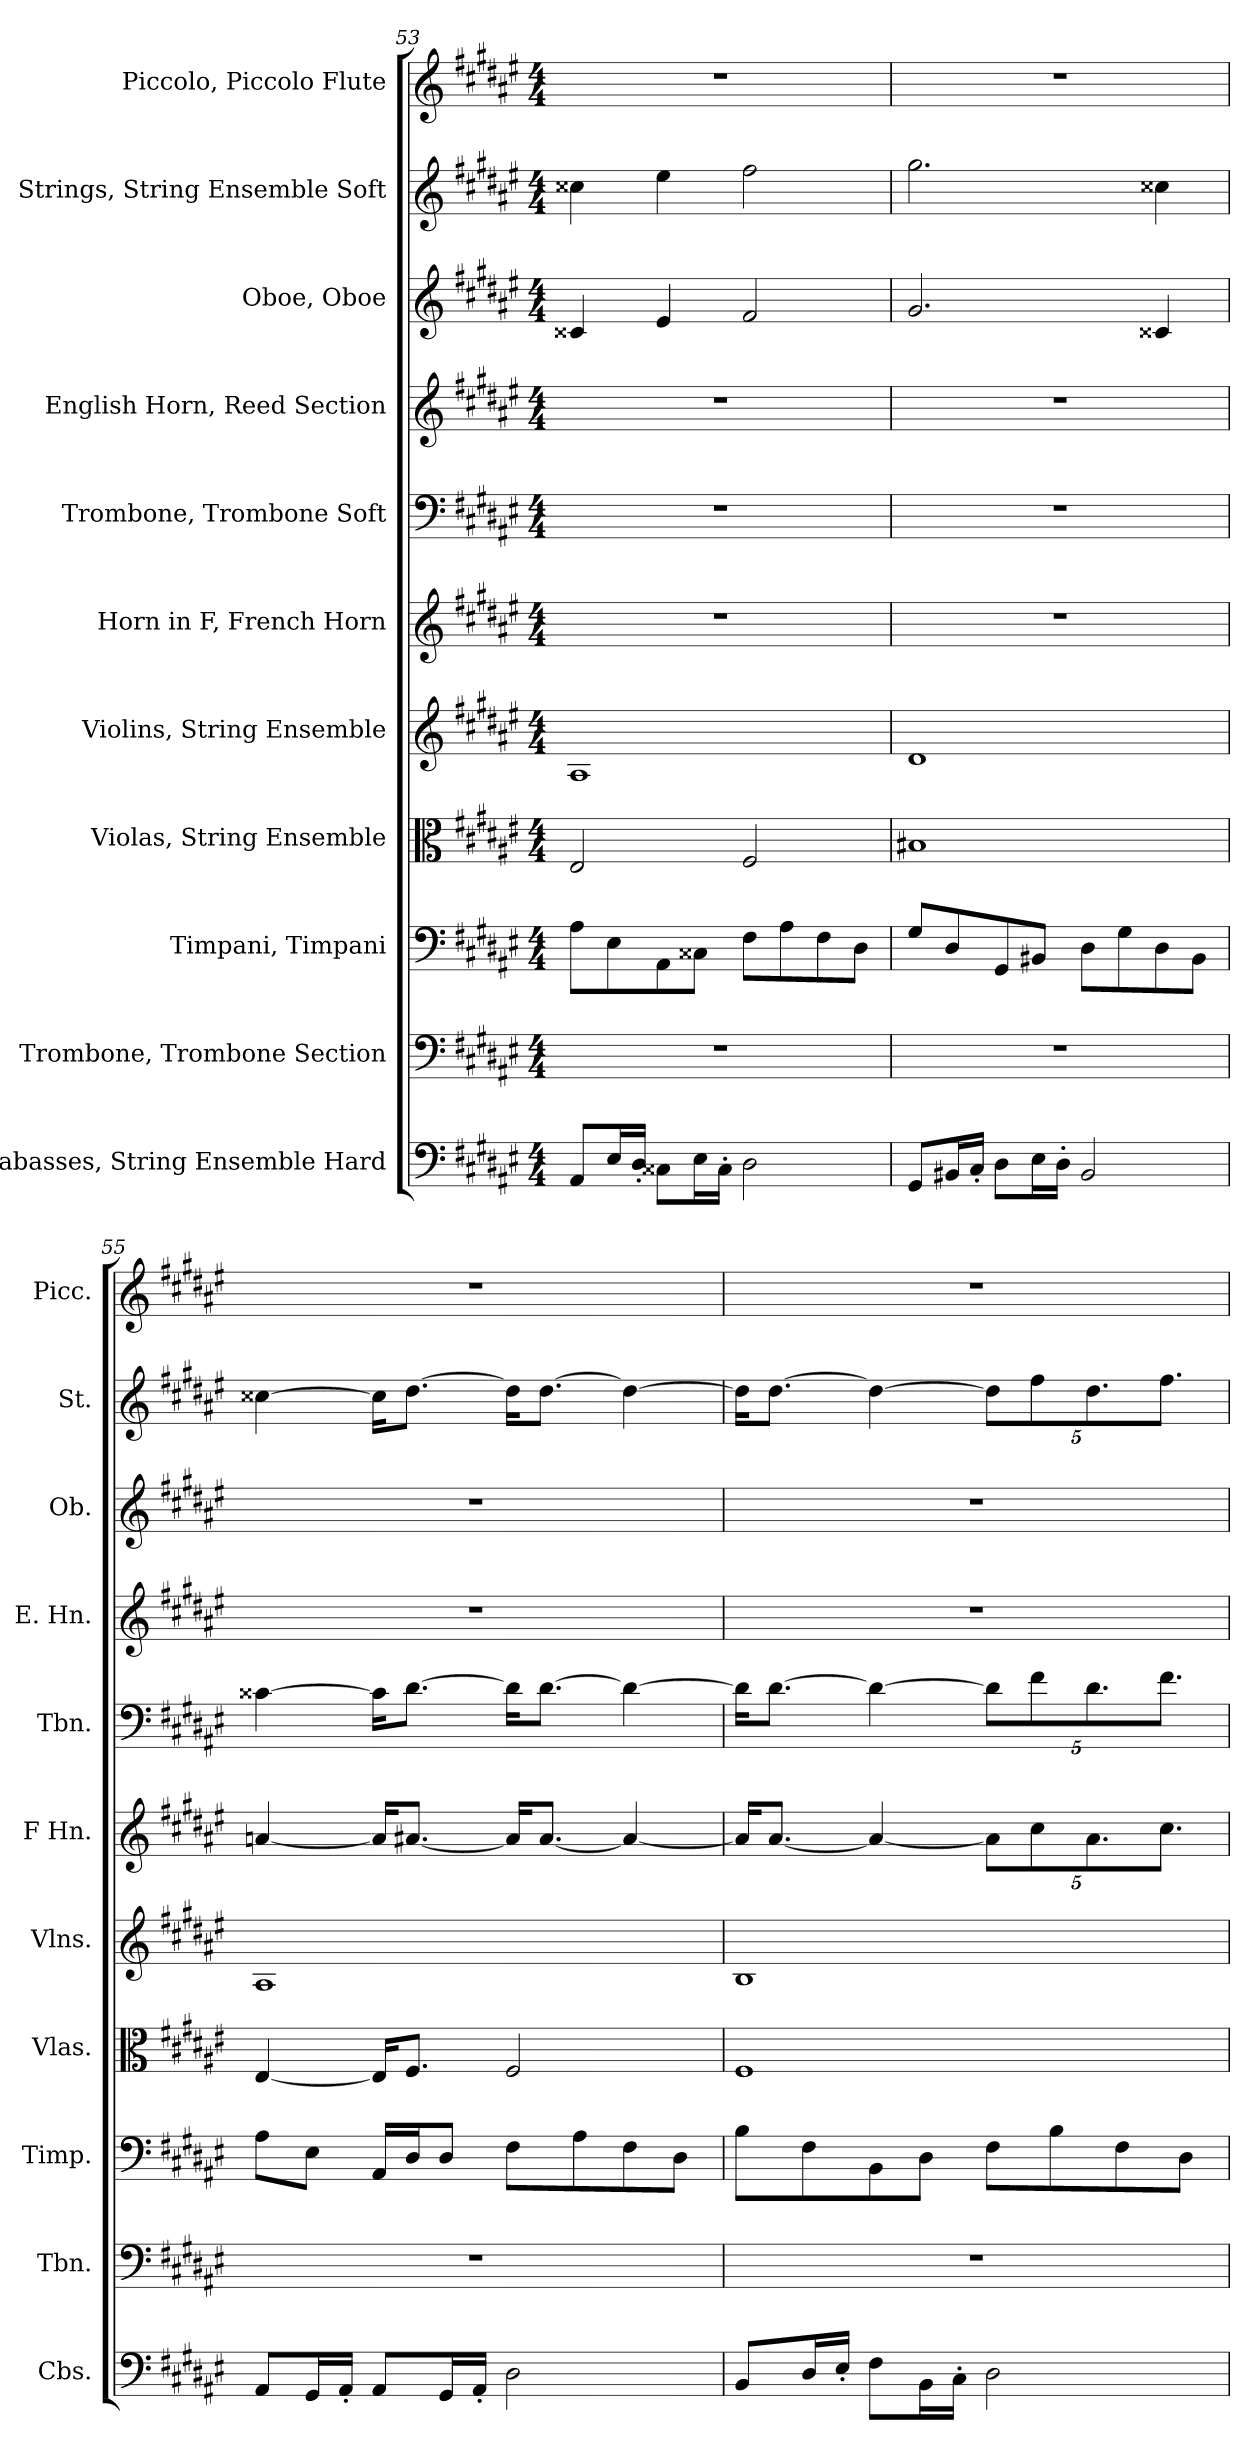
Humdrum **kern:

**kern	**kern	**kern	**kern	**kern	**kern	**kern	**kern	**kern	**kern	**kern
*part11	*part10	*part9	*part8	*part7	*part6	*part5	*part4	*part3	*part2	*part1
*staff11	*staff10	*staff9	*staff8	*staff7	*staff6	*staff5	*staff4	*staff3	*staff2	*staff1
*I"Contrabasses, String Ensemble Hard	*I"Trombone, Trombone Section	*I"Timpani, Timpani	*I"Violas, String Ensemble	*I"Violins, String Ensemble	*I"Horn in F, French Horn	*I"Trombone, Trombone Soft	*I"English Horn, Reed Section	*I"Oboe, Oboe	*I"Strings, String Ensemble Soft	*I"Piccolo, Piccolo Flute
*I'Cbs.	*I'Tbn.	*I'Timp.	*I'Vlas.	*I'Vlns.	*I'F Hn.	*I'Tbn.	*I'E. Hn.	*I'Ob.	*I'St.	*I'Picc.
!!LO:PB:g=z
*clefF4	*clefF4	*clefF4	*clefC3	*clefG2	*clefG2	*clefF4	*clefG2	*clefG2	*clefG2	*clefG2
*ITrd7c12	*	*	*	*	*ITrd4c7	*	*ITrd4c7	*	*	*ITrd-7c-12
*k[f#c#g#d#a#e#]	*k[f#c#g#d#a#e#]	*k[f#c#g#d#a#e#]	*k[f#c#g#d#a#e#]	*k[f#c#g#d#a#e#]	*k[f#c#g#d#a#]	*k[f#c#g#d#a#e#]	*k[f#c#g#d#a#]	*k[f#c#g#d#a#e#]	*k[f#c#g#d#a#e#]	*k[f#c#g#d#a#e#]
*M4/4	*M4/4	*M4/4	*M4/4	*M4/4	*M4/4	*M4/4	*M4/4	*M4/4	*M4/4	*M4/4
=53	=53	=53	=53	=53	=53	=53	=53	=53	=53	=53
8AAA#/L	1r	8A#\L	2E#/	1A#	1r	1r	1r	4c##X/	4cc##X\	1r
16EE#/L	.	8E#\	.	.	.	.	.	.	.	.
16DD#'/JJ	.	.	.	.	.	.	.	.	.	.
8CC##X\L	.	8AA#\	.	.	.	.	.	4e#/	4ee#\	.
16EE#\L	.	8C##X\J	.	.	.	.	.	.	.	.
16CC##'\JJ	.	.	.	.	.	.	.	.	.	.
2DD#\	.	8F#\L	2F#/	.	.	.	.	2f#/	2ff#\	.
.	.	8A#\	.	.	.	.	.	.	.	.
.	.	8F#\	.	.	.	.	.	.	.	.
.	.	8D#\J	.	.	.	.	.	.	.	.
=54	=54	=54	=54	=54	=54	=54	=54	=54	=54	=54
8GGG#/L	1r	8G#/L	1B#X	1d#	1r	1r	1r	2.g#/	2.gg#\	1r
16BBB#X/L	.	8D#/	.	.	.	.	.	.	.	.
16CC#'/JJ	.	.	.	.	.	.	.	.	.	.
8DD#\L	.	8GG#/	.	.	.	.	.	.	.	.
16EE#\L	.	8BB#X/J	.	.	.	.	.	.	.	.
16DD#'\JJ	.	.	.	.	.	.	.	.	.	.
2BBB#/	.	8D#\L	.	.	.	.	.	.	.	.
.	.	8G#\	.	.	.	.	.	.	.	.
.	.	8D#\	.	.	.	.	.	4c##X/	4cc##X\	.
.	.	8BB#\J	.	.	.	.	.	.	.	.
=55	=55	=55	=55	=55	=55	=55	=55	=55	=55	=55
8AAA#/L	1r	8A#\L	[4E#/	1A#	[4dn/	[4c##X\	1r	1r	[4cc##X\	1r
16GGG#/L	.	8E#\J	.	.	.	.	.	.	.	.
16AAA#'/JJ	.	.	.	.	.	.	.	.	.	.
8AAA#/L	.	16AA#/LL	16E#/KL]	.	16d/KL]	16c##\KL]	.	.	16cc##\KL]	.
.	.	16D#/J	8.F#/J	.	[8.d#X/J	[8.d#\J	.	.	[8.dd#\J	.
16GGG#/L	.	8D#/J	.	.	.	.	.	.	.	.
16AAA#'/JJ	.	.	.	.	.	.	.	.	.	.
2DD#\	.	8F#\L	2F#/	.	16d#/KL]	16d#\KL]	.	.	16dd#\KL]	.
.	.	.	.	.	[8.d#/J	[8.d#\J	.	.	[8.dd#\J	.
.	.	8A#\	.	.	.	.	.	.	.	.
.	.	8F#\	.	.	4d#/_	4d#\_	.	.	4dd#\_	.
.	.	8D#\J	.	.	.	.	.	.	.	.
!!LO:PB:g=z
=56	=56	=56	=56	=56	=56	=56	=56	=56	=56	=56
8BBB/L	1r	8B\L	1F#	1B	16d#/KL]	16d#\KL]	1r	1r	16dd#\KL]	1r
.	.	.	.	.	[8.d#/J	[8.d#\J	.	.	[8.dd#\J	.
16DD#/L	.	8F#\	.	.	.	.	.	.	.	.
16EE#'/JJ	.	.	.	.	.	.	.	.	.	.
8FF#\L	.	8BB\	.	.	4d#/_	4d#\_	.	.	4dd#\_	.
16BBB\L	.	8D#\J	.	.	.	.	.	.	.	.
16CC#'\JJ	.	.	.	.	.	.	.	.	.	.
*	*	*	*	*	*Xbrackettup	*Xbrackettup	*	*	*Xbrackettup	*
2DD#\	.	8F#\L	.	.	10d#\L]	10d#\L]	.	.	10dd#\L]	.
.	.	.	.	.	10f#\	10f#\	.	.	10ff#\	.
.	.	8B\	.	.	.	.	.	.	.	.
.	.	.	.	.	10.d#\	10.d#\	.	.	10.dd#\	.
.	.	8F#\	.	.	.	.	.	.	.	.
.	.	.	.	.	10.f#\J	10.f#\J	.	.	10.ff#\J	.
.	.	8D#\J	.	.	.	.	.	.	.	.
=	=	=	=	=	=	=	=	=	=	=
*-	*-	*-	*-	*-	*-	*-	*-	*-	*-	*-
